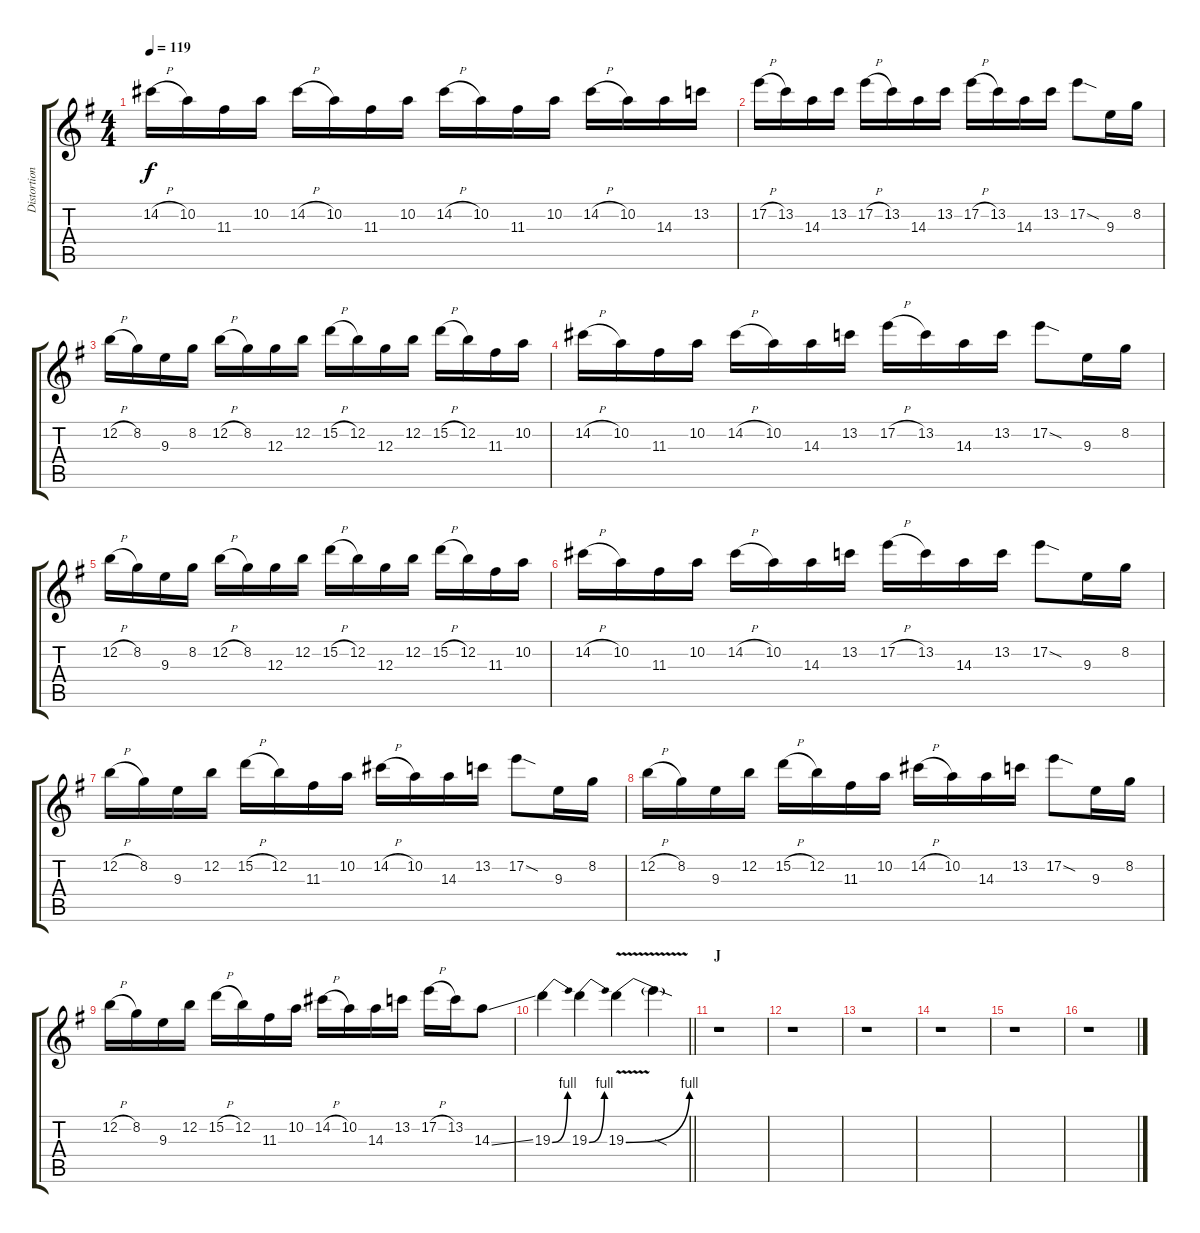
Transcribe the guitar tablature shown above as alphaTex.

\track ("Distortion 5" "Distortion") {instrument distortionguitar}
\staff {score tabs}
\tuning (E4 B3 G3 D3 A2 E2) {hide}
\ts (4 4)
\tempo 119
\clef g2
\ks g
14.2{h}.16{dy f} 10.2.16 11.3.16 10.2.16 14.2{h}.16 10.2.16 11.3.16 10.2.16 14.2{h}.16 10.2.16 11.3.16 10.2.16 14.2{h}.16 10.2.16 14.3.16 13.2.16 |
17.2{h}.16 13.2.16 14.3.16 13.2.16 17.2{h}.16 13.2.16 14.3.16 13.2.16 17.2{h}.16 13.2.16 14.3.16 13.2.16 17.2{sod}.8 9.3.16 8.2.16 |
12.2{h}.16 8.2.16 9.3.16 8.2.16 12.2{h}.16 8.2.16 12.3.16 12.2.16 15.2{h}.16 12.2.16 12.3.16 12.2.16 15.2{h}.16 12.2.16 11.3.16 10.2.16 |
14.2{h}.16 10.2.16 11.3.16 10.2.16 14.2{h}.16 10.2.16 14.3.16 13.2.16 17.2{h}.16 13.2.16 14.3.16 13.2.16 17.2{sod}.8 9.3.16 8.2.16 |
12.2{h}.16 8.2.16 9.3.16 8.2.16 12.2{h}.16 8.2.16 12.3.16 12.2.16 15.2{h}.16 12.2.16 12.3.16 12.2.16 15.2{h}.16 12.2.16 11.3.16 10.2.16 |
14.2{h}.16 10.2.16 11.3.16 10.2.16 14.2{h}.16 10.2.16 14.3.16 13.2.16 17.2{h}.16 13.2.16 14.3.16 13.2.16 17.2{sod}.8 9.3.16 8.2.16 |
12.2{h}.16 8.2.16 9.3.16 12.2.16 15.2{h}.16 12.2.16 11.3.16 10.2.16 14.2{h}.16 10.2.16 14.3.16 13.2.16 17.2{sod}.8 9.3.16 8.2.16 |
12.2{h}.16 8.2.16 9.3.16 12.2.16 15.2{h}.16 12.2.16 11.3.16 10.2.16 14.2{h}.16 10.2.16 14.3.16 13.2.16 17.2{sod}.8 9.3.16 8.2.16 |
12.2{h}.16 8.2.16 9.3.16 12.2.16 15.2{h}.16 12.2.16 11.3.16 10.2.16 14.2{h}.16 10.2.16 14.3.16 13.2.16 17.2{h}.16 13.2.16 14.3{ss}.8 |
\barLineRight lightlight
19.3{be (bend 0 0 60 4)}.4 19.3{be (bend 0 0 60 4)}.4 19.3{be (bend 0 0 60 4) v}.4 19.3{sod t}.4 |
\section ("" "J")
r.1 |
r.1 |
r.1 |
r.1 |
r.1 |
r.1
